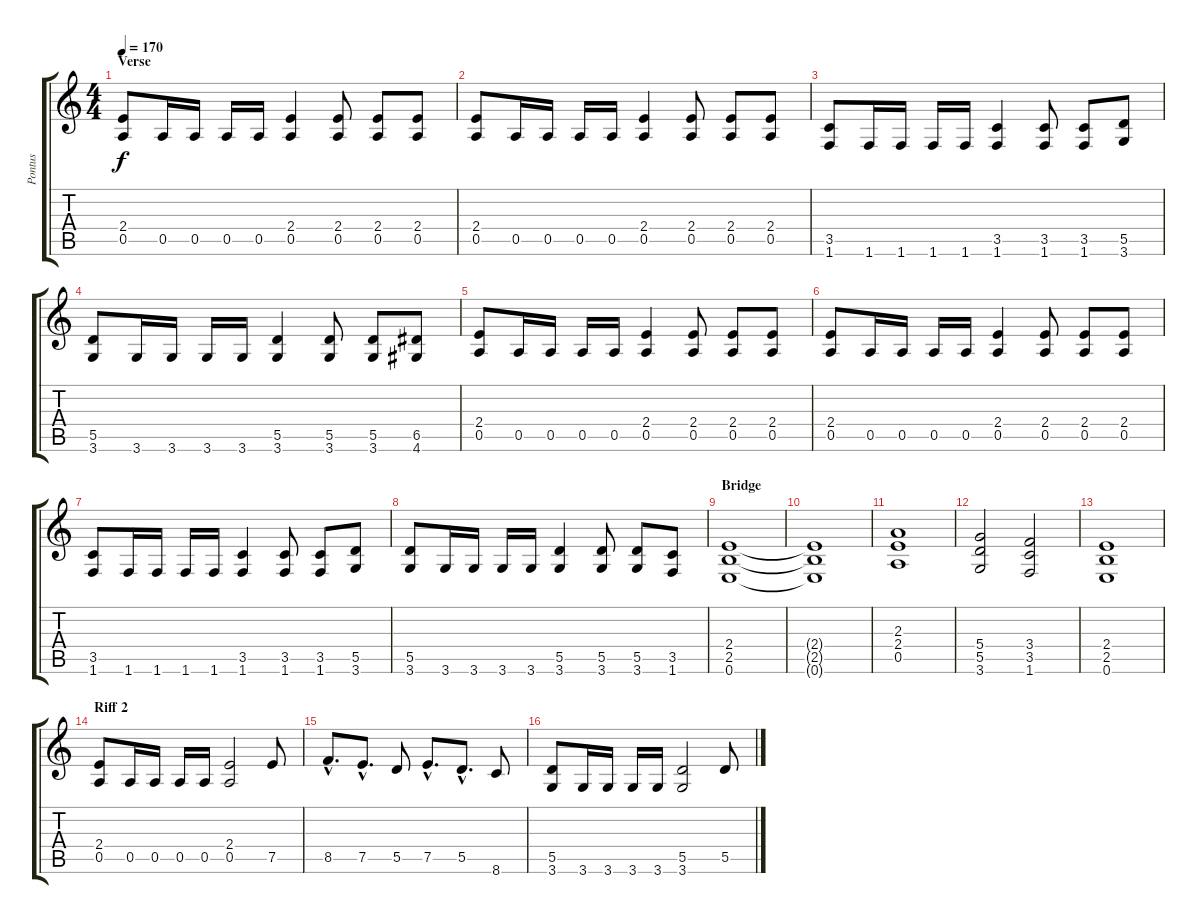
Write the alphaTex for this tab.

\track ("Pontus" "Pontus") {instrument distortionguitar}
\staff {score tabs}
\tuning (E4 B3 G3 D3 A2 E2) {hide}
\ts (4 4)
\section ("" "Verse")
\tempo 170
\clef g2
\ks c
(2.4 0.5).8{dy f} 0.5.16 0.5.16 0.5.16 0.5.16 (2.4 0.5).4 (2.4 0.5).8 (2.4 0.5).8 (2.4 0.5).8 |
(2.4 0.5).8 0.5.16 0.5.16 0.5.16 0.5.16 (2.4 0.5).4 (2.4 0.5).8 (2.4 0.5).8 (2.4 0.5).8 |
(3.5 1.6).8 1.6.16 1.6.16 1.6.16 1.6.16 (3.5 1.6).4 (3.5 1.6).8 (3.5 1.6).8 (5.5 3.6).8 |
(5.5 3.6).8 3.6.16 3.6.16 3.6.16 3.6.16 (5.5 3.6).4 (5.5 3.6).8 (5.5 3.6).8 (6.5 4.6).8 |
(2.4 0.5).8 0.5.16 0.5.16 0.5.16 0.5.16 (2.4 0.5).4 (2.4 0.5).8 (2.4 0.5).8 (2.4 0.5).8 |
(2.4 0.5).8 0.5.16 0.5.16 0.5.16 0.5.16 (2.4 0.5).4 (2.4 0.5).8 (2.4 0.5).8 (2.4 0.5).8 |
(3.5 1.6).8 1.6.16 1.6.16 1.6.16 1.6.16 (3.5 1.6).4 (3.5 1.6).8 (3.5 1.6).8 (5.5 3.6).8 |
(5.5 3.6).8 3.6.16 3.6.16 3.6.16 3.6.16 (5.5 3.6).4 (5.5 3.6).8 (5.5 3.6).8 (3.5 1.6).8 |
\section ("" "Bridge")
(2.4 2.5 0.6).1 |
(2.4{t} 2.5{t} 0.6{t}).1 |
(2.3 2.4 0.5).1 |
(5.4 5.5 3.6).2 (3.4 3.5 1.6).2 |
(2.4 2.5 0.6).1 |
\section ("" "Riff 2")
(2.4 0.5).8 0.5.16 0.5.16 0.5.16 0.5.16 (2.4 0.5).2 7.5.8 |
8.5{hac}.8{d} 7.5{hac}.8{d} 5.5.8 7.5{hac}.8{d} 5.5{hac}.8{d} 8.6.8 |
(5.5 3.6).8 3.6.16 3.6.16 3.6.16 3.6.16 (5.5 3.6).2 5.5.8
